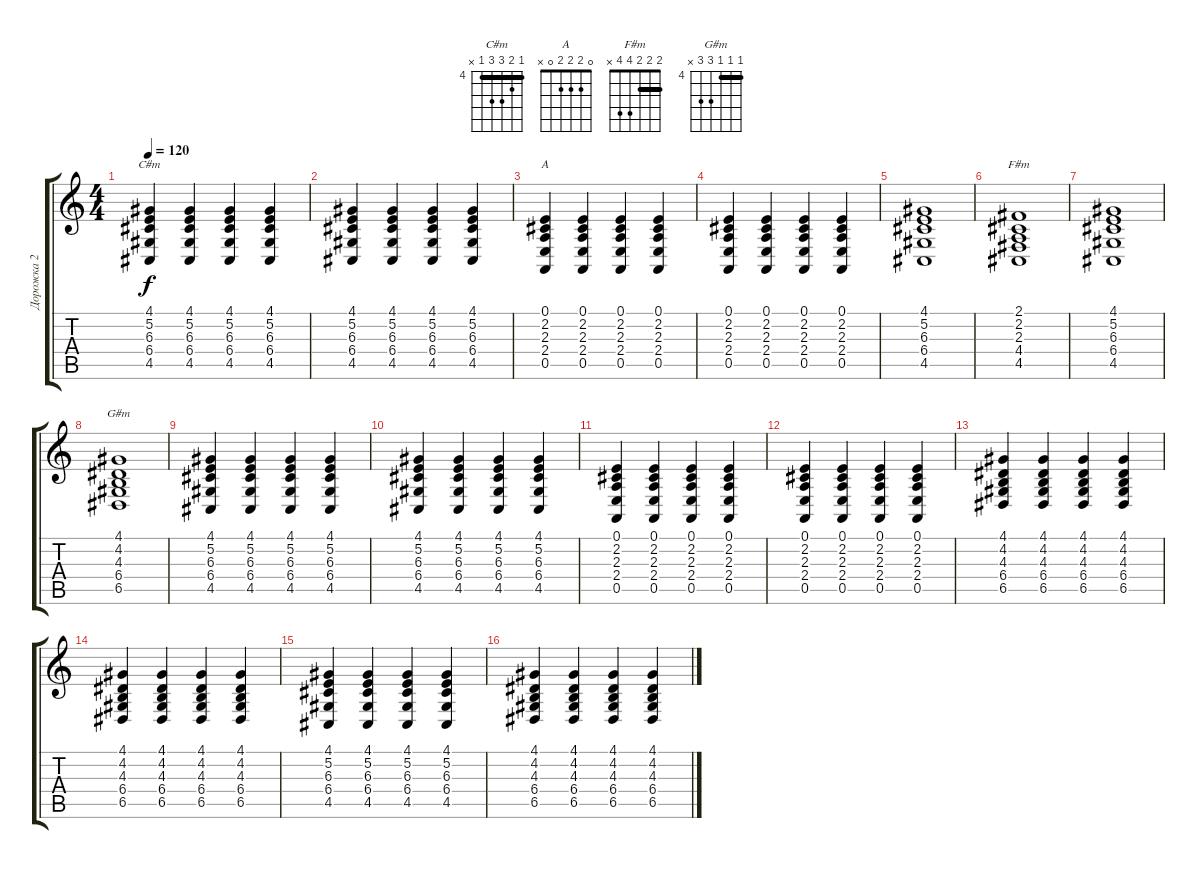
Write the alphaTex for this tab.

\track ("Дорожка 2" "Дорожка 2") {instrument acousticgrandpiano}
\staff {score tabs}
\tuning (E4 B3 G3 D3 A2 E2) {hide}
\chord ("C#m" 4 5 6 6 4 x) {firstfret 4 barre 4}
\chord ("A" 0 2 2 2 0 x)
\chord ("F#m" 2 2 2 4 4 x) {barre 2}
\chord ("G#m" 4 4 4 6 6 x) {firstfret 4 barre 4}
\ts (4 4)
\tempo 120
\clef g2
\ks c
(4.1 5.2 6.3 6.4 4.5).4{ch "C#m" dy f} (4.1 5.2 6.3 6.4 4.5).4 (4.1 5.2 6.3 6.4 4.5).4 (4.1 5.2 6.3 6.4 4.5).4 |
(4.1 5.2 6.3 6.4 4.5).4 (4.1 5.2 6.3 6.4 4.5).4 (4.1 5.2 6.3 6.4 4.5).4 (4.1 5.2 6.3 6.4 4.5).4 |
(0.1 2.2 2.3 2.4 0.5).4{ch "A"} (0.1 2.2 2.3 2.4 0.5).4 (0.1 2.2 2.3 2.4 0.5).4 (0.1 2.2 2.3 2.4 0.5).4 |
(0.1 2.2 2.3 2.4 0.5).4 (0.1 2.2 2.3 2.4 0.5).4 (0.1 2.2 2.3 2.4 0.5).4 (0.1 2.2 2.3 2.4 0.5).4 |
(4.1 5.2 6.3 6.4 4.5).1 |
(2.1 2.2 2.3 4.4 4.5).1{ch "F#m"} |
(4.1 5.2 6.3 6.4 4.5).1 |
(4.1 4.2 4.3 6.4 6.5).1{ch "G#m"} |
(4.1 5.2 6.3 6.4 4.5).4 (4.1 5.2 6.3 6.4 4.5).4 (4.1 5.2 6.3 6.4 4.5).4 (4.1 5.2 6.3 6.4 4.5).4 |
(4.1 5.2 6.3 6.4 4.5).4 (4.1 5.2 6.3 6.4 4.5).4 (4.1 5.2 6.3 6.4 4.5).4 (4.1 5.2 6.3 6.4 4.5).4 |
(0.1 2.2 2.3 2.4 0.5).4 (0.1 2.2 2.3 2.4 0.5).4 (0.1 2.2 2.3 2.4 0.5).4 (0.1 2.2 2.3 2.4 0.5).4 |
(0.1 2.2 2.3 2.4 0.5).4 (0.1 2.2 2.3 2.4 0.5).4 (0.1 2.2 2.3 2.4 0.5).4 (0.1 2.2 2.3 2.4 0.5).4 |
(4.1 4.2 4.3 6.4 6.5).4 (4.1 4.2 4.3 6.4 6.5).4 (4.1 4.2 4.3 6.4 6.5).4 (4.1 4.2 4.3 6.4 6.5).4 |
(4.1 4.2 4.3 6.4 6.5).4 (4.1 4.2 4.3 6.4 6.5).4 (4.1 4.2 4.3 6.4 6.5).4 (4.1 4.2 4.3 6.4 6.5).4 |
(4.1 5.2 6.3 6.4 4.5).4 (4.1 5.2 6.3 6.4 4.5).4 (4.1 5.2 6.3 6.4 4.5).4 (4.1 5.2 6.3 6.4 4.5).4 |
(4.1 4.2 4.3 6.4 6.5).4 (4.1 4.2 4.3 6.4 6.5).4 (4.1 4.2 4.3 6.4 6.5).4 (4.1 4.2 4.3 6.4 6.5).4
